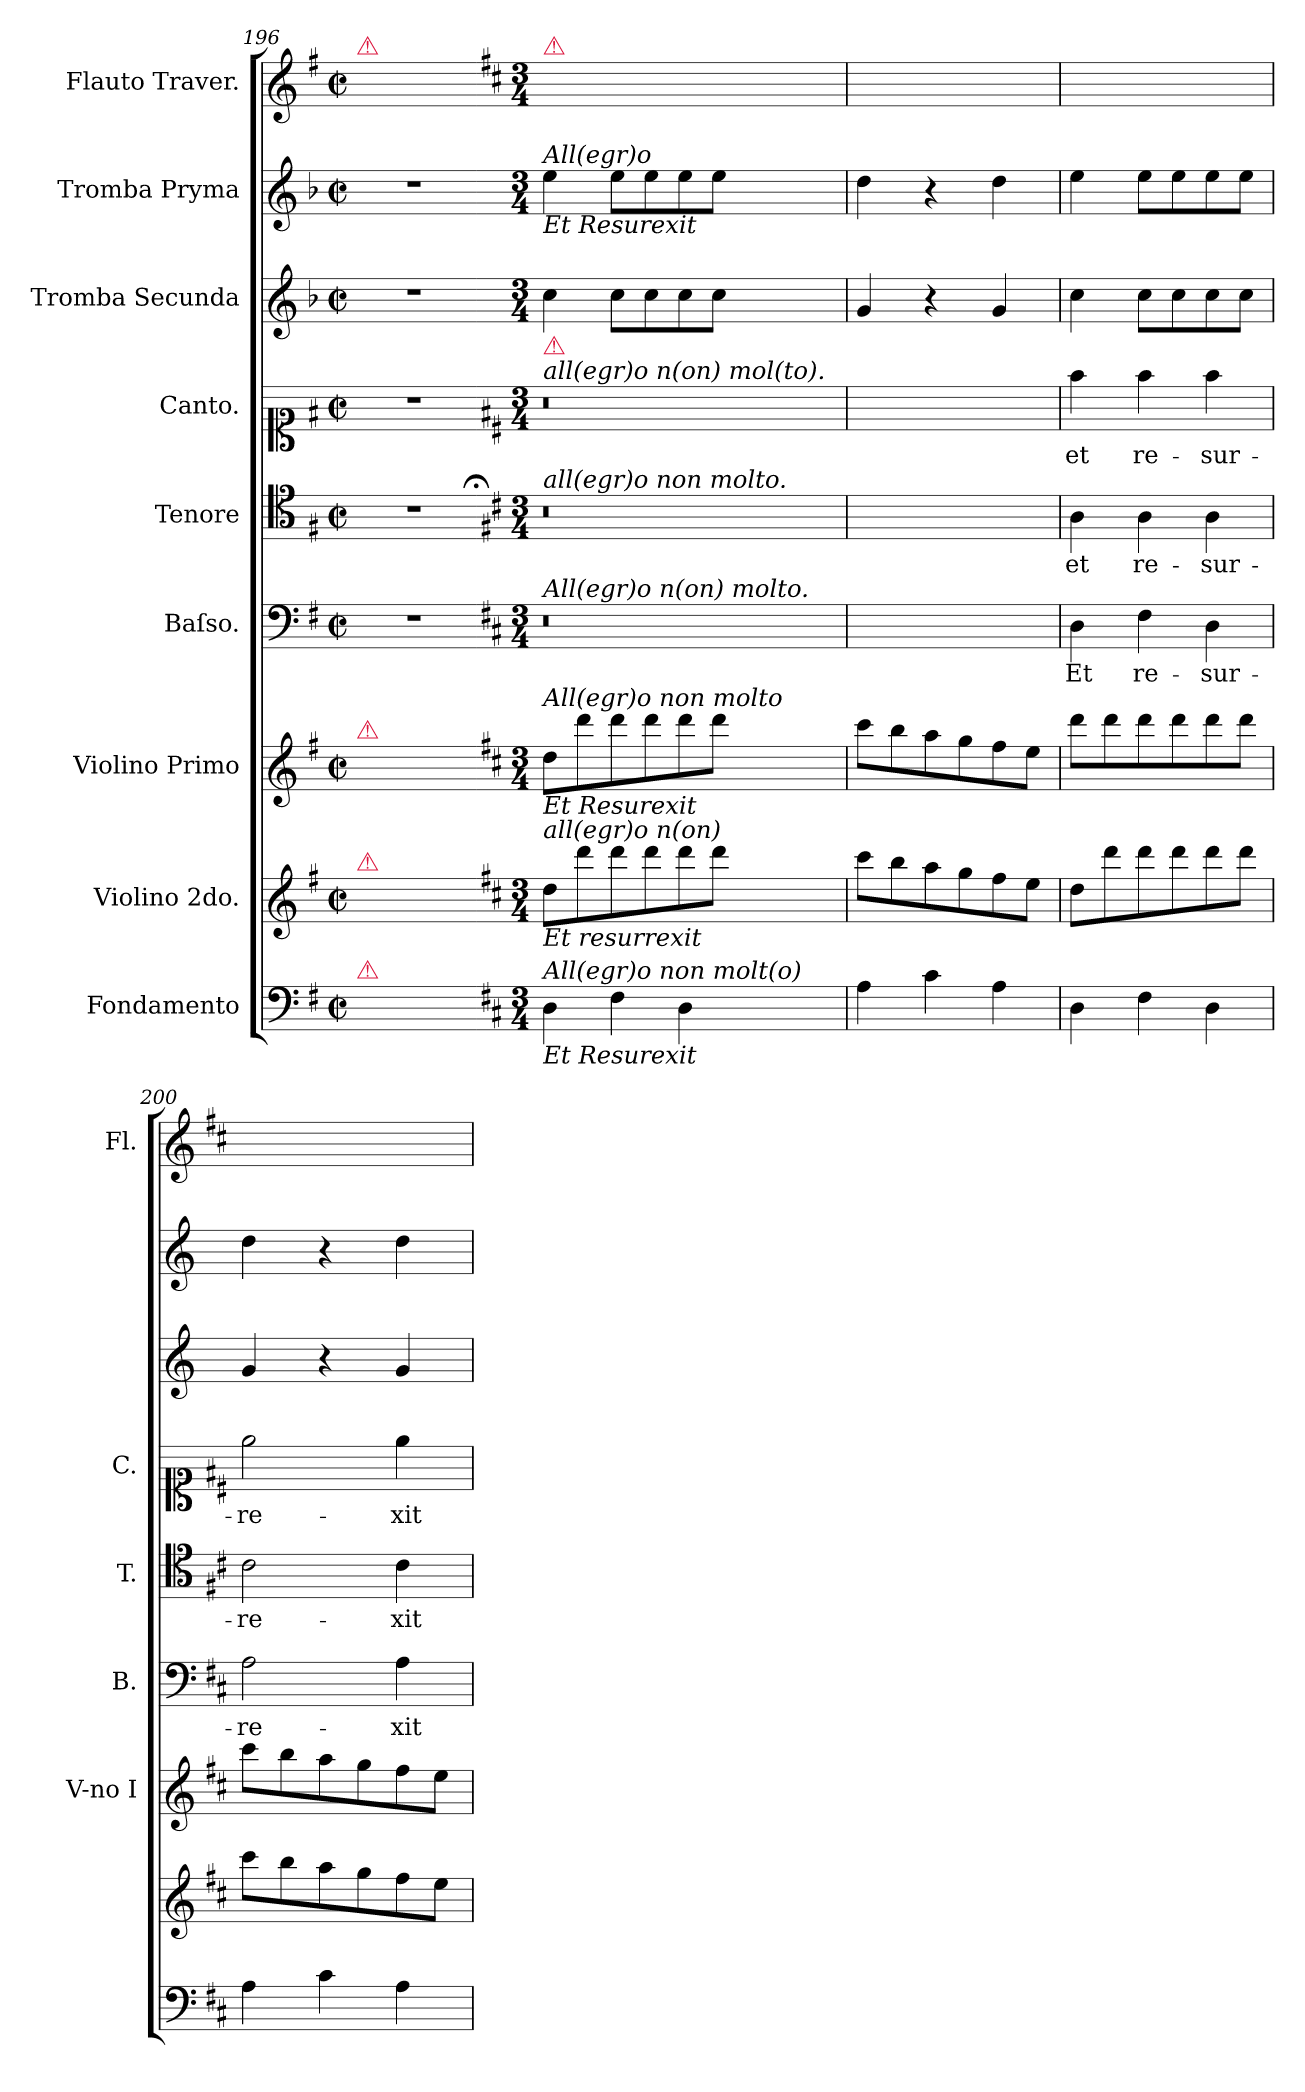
**kern	**kern	**kern	**kern	**text	**kern	**text	**kern	**text	**kern	**kern	**kern
*part9	*part8	*part7	*part6	*part6	*part5	*part5	*part4	*part4	*part3	*part2	*part1
*staff9	*staff8	*staff7	*staff6	*staff6	*staff5	*staff5	*staff4	*staff4	*staff3	*staff2	*staff1
*I"Fondamento	*I"Violino 2do.	*I"Violino Primo	*I"Baſso.	*	*I"Tenore	*	*I"Canto.	*	*I"Tromba Secunda	*I"Tromba Pryma	*I"Flauto Traver.
*	*	*I'V-no I	*I'B.	*	*I'T.	*	*I'C.	*	*	*	*I'Fl.
*clefF4	*clefG2	*clefG2	*clefF4	*	*clefC4	*	*clefC1	*	*clefG2	*clefG2	*clefG2
*	*	*	*	*	*	*	*	*	*ITrd-1c-2	*ITrd-1c-2	*
*k[f#]	*k[f#]	*k[f#]	*k[f#]	*	*k[f#]	*	*k[f#]	*	*k[f#]	*k[f#]	*k[f#]
*M2/2	*M2/2	*M2/2	*M2/2	*	*M2/2	*	*M2/2	*	*M2/2	*M2/2	*M2/2
*met(c|)	*met(c|)	*met(c|)	*met(c|)	*	*met(c|)	*	*met(c|)	*	*met(c|)	*met(c|)	*met(c|)
=196	=196	=196	=196	=196	=196	=196	=196	=196	=196	=196	=196
!	!	!	!	!	!	!	!	!	!	!	!LO:TX:a:color=crimson:t=⚠
!	!	!LO:TX:a:color=crimson:t=⚠	!	!	!	!	!	!	!	!	!
!	!LO:TX:a:color=crimson:t=⚠	!	!	!	!	!	!	!	!	!	!
!LO:TX:a:color=crimson:t=⚠	!	!	!	!	!	!	!	!	!	!	!
1ryy	1ryy	1ryy	1r	.	1r	.	1r	.	1r	1r	1ryy
=197||	=197||	=197	=197||	=197||	=197||;	=197||	=197||	=197||	=197||	=197	=197||
*k[f#c#]	*k[f#c#]	*k[f#c#]	*k[f#c#]	*	*k[f#c#]	*	*k[f#c#]	*	*k[f#c#]	*k[f#c#]	*k[f#c#]
*M3/4	*M3/4	*M3/4	*M3/4	*	*M3/4	*	*M3/4	*	*M3/4	*M3/4	*M3/4
!	!	!	!	!	!	!	!	!	!	!	!LO:TX:a:color=crimson:t=⚠
!	!	!	!	!	!	!	!	!	!	!LO:TX:a:i:t=All(egr)o	!
!	!	!	!	!	!	!	!	!	!	!LO:TX:b:i:t=Et Resurexit	!
!	!	!	!	!	!	!	!LO:TX:a:i:t=all(egr)o n(on) mol(to).	!	!	!	!
!	!	!	!	!	!	!	!LO:TX:a:color=crimson:t=⚠	!	!	!	!
!	!	!	!	!	!LO:TX:a:i:t=all(egr)o non molto.	!	!	!	!	!	!
!	!	!	!LO:TX:a:i:t=All(egr)o n(on) molto.	!	!	!	!	!	!	!	!
!	!	!LO:TX:a:i:t=All(egr)o non molto	!	!	!	!	!	!	!	!	!
!	!	!LO:TX:b:i:t=Et Resurexit	!	!	!	!	!	!	!	!	!
!	!LO:TX:a:i:t=all(egr)o n(on)	!	!	!	!	!	!	!	!	!	!
!	!LO:TX:b:i:t=Et resurrexit	!	!	!	!	!	!	!	!	!	!
!LO:TX:a:i:t=All(egr)o non molt(o)	!	!	!	!	!	!	!	!	!	!	!
!LO:TX:b:i:t=Et Resurexit	!	!	!	!	!	!	!	!	!	!	!
!	!	!	!LO:N:vis=0	!	!LO:N:vis=0	!	!LO:N:vis=0	!	!	!	!
4D\	8dd\L	8dd\L	1.r	.	1.r	.	1.r	.	4dd\	4ff#\	2.ryy
.	8ddd\	8ddd\	.	.	.	.	.	.	.	.	.
4F#\	8ddd\	8ddd\	.	.	.	.	.	.	8dd\L	8ff#\L	.
.	8ddd\	8ddd\	.	.	.	.	.	.	8dd\	8ff#\	.
4D\	8ddd\	8ddd\	.	.	.	.	.	.	8dd\	8ff#\	.
.	8ddd\J	8ddd\J	.	.	.	.	.	.	8dd\J	8ff#\J	.
2.ryy	2.ryy	2.ryy	.	.	.	.	.	.	2.ryy	2.ryy	2.ryy
=198	=198	=198	=198	=198	=198	=198	=198	=198	=198	=198	=198
4A\	8ccc#\L	8ccc#\L	2.ryy	.	2.ryy	.	2.ryy	.	4a/	4ee\	2.ryy
.	8bb\	8bb\	.	.	.	.	.	.	.	.	.
4c#\	8aa\	8aa\	.	.	.	.	.	.	4r	4r	.
.	8gg\	8gg\	.	.	.	.	.	.	.	.	.
4A\	8ff#\	8ff#\	.	.	.	.	.	.	4a/	4ee\	.
.	8ee\J	8ee\J	.	.	.	.	.	.	.	.	.
=199	=199	=199	=199	=199	=199	=199	=199	=199	=199	=199	=199
4D\	8dd\L	8ddd\L	4D\	Et	4A\	et	4ff#\	et	4dd\	4ff#\	2.ryy
.	8ddd\	8ddd\	.	.	.	.	.	.	.	.	.
4F#\	8ddd\	8ddd\	4F#\	re-	4A\	re-	4ff#\	re-	8dd\L	8ff#\L	.
.	8ddd\	8ddd\	.	.	.	.	.	.	8dd\	8ff#\	.
4D\	8ddd\	8ddd\	4D\	-sur-	4A\	-sur-	4ff#\	-sur-	8dd\	8ff#\	.
.	8ddd\J	8ddd\J	.	.	.	.	.	.	8dd\J	8ff#\J	.
=200	=200	=200	=200	=200	=200	=200	=200	=200	=200	=200	=200
4A\	8ccc#\L	8ccc#\L	2A\	-re-	2c#\	-re-	2ee\	-re-	4a/	4ee\	2.ryy
.	8bb\	8bb\	.	.	.	.	.	.	.	.	.
4c#\	8aa\	8aa\	.	.	.	.	.	.	4r	4r	.
.	8gg\	8gg\	.	.	.	.	.	.	.	.	.
4A\	8ff#\	8ff#\	4A\	-xit	4c#\	-xit	4ee\	-xit	4a/	4ee\	.
.	8ee\J	8ee\J	.	.	.	.	.	.	.	.	.
=	=	=	=	=	=	=	=	=	=	=	=
*-	*-	*-	*-	*-	*-	*-	*-	*-	*-	*-	*-
